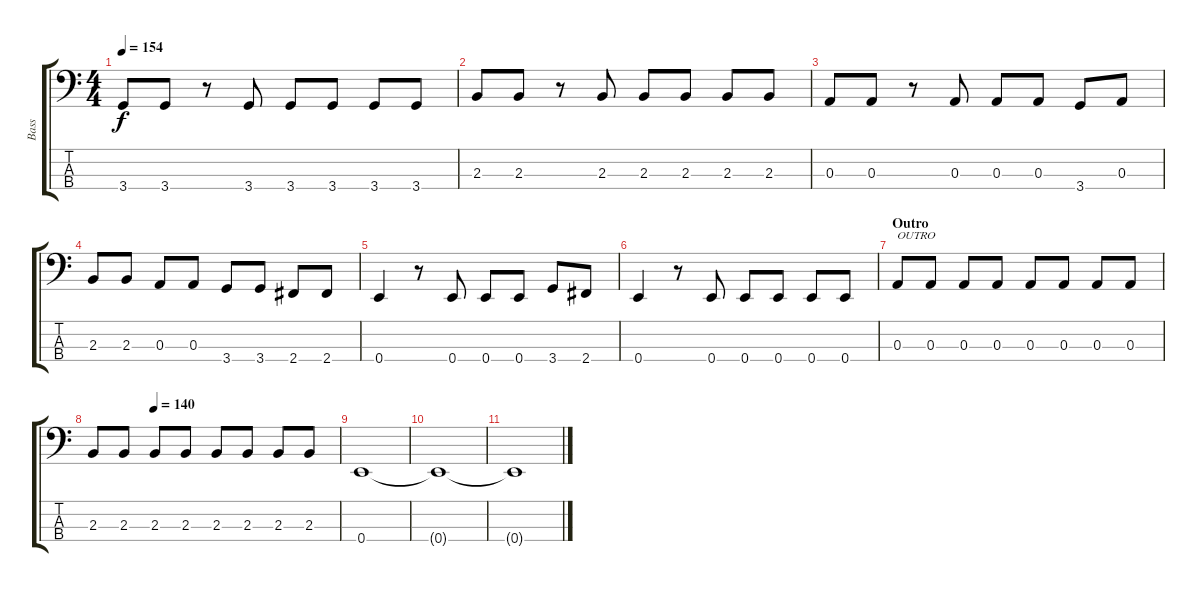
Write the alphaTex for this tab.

\track ("Bass" "Bass") {instrument electricbassfinger}
\staff {score tabs}
\tuning (G2 D2 A1 E1) {hide}
\ts (4 4)
\tempo 154
\clef f4
\ks c
3.4.8{dy f} 3.4.8 r.8 3.4.8 3.4.8 3.4.8 3.4.8 3.4.8 |
2.3.8 2.3.8 r.8 2.3.8 2.3.8 2.3.8 2.3.8 2.3.8 |
0.3.8 0.3.8 r.8 0.3.8 0.3.8 0.3.8 3.4.8 0.3.8 |
2.3.8 2.3.8 0.3.8 0.3.8 3.4.8 3.4.8 2.4.8 2.4.8 |
0.4.4 r.8 0.4.8 0.4.8 0.4.8 3.4.8 2.4.8 |
0.4.4 r.8 0.4.8 0.4.8 0.4.8 0.4.8 0.4.8 |
\section ("" "Outro")
0.3.8{txt "OUTRO"} 0.3.8 0.3.8 0.3.8 0.3.8 0.3.8 0.3.8 0.3.8 |
\tempo (140 0.25)
2.3.8 2.3.8 2.3.8 2.3.8 2.3.8 2.3.8 2.3.8 2.3.8 |
0.4.1 |
0.4{t}.1 |
0.4{t}.1
